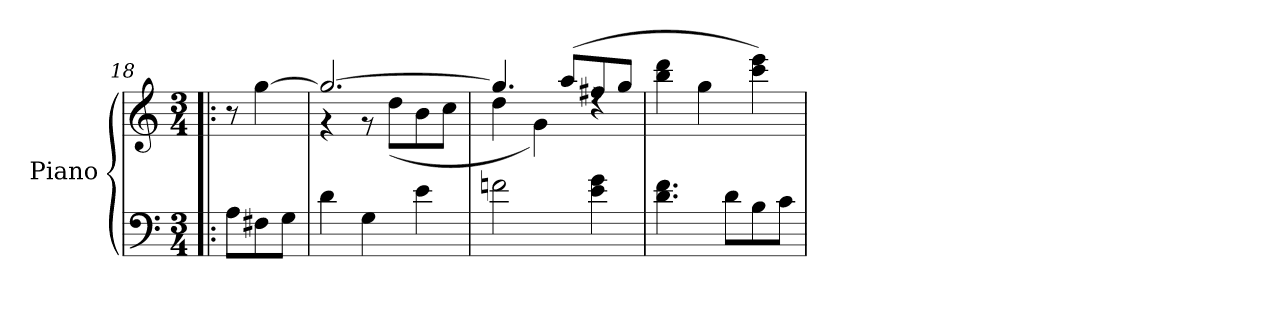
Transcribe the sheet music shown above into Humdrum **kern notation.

**kern	**kern
*part1	*part1
*staff2	*staff1
*I"Piano	*
*I'Pno.	*
!!LO:LB:g=z
*clefF4	*clefG2
*k[]	*k[]
*M3/4	*M3/4
=18!|:	=18!|:
8A\L	8r
8F#X\	[4gg\
8G\J	.
=19	=19
*	*^
4d\	2.gg/_	4r
4G\	.	8r
.	.	(<8dd\L
4e\	.	8b\
.	.	8cc\J
=20	=20	=20
2fn\	4.gg/]	4dd\
.	.	4g\)
.	(>8aa/L	.
4e\ 4g\	8ff#X/	4rdd
.	8gg/J	.
*	*v	*v
=21	=21
4.d\ 4.f\	4bb\ 4ddd\
.	4gg\
8d\L	.
8B\	4ccc\ 4eee\)
8c\J	.
=	=
*-	*-
